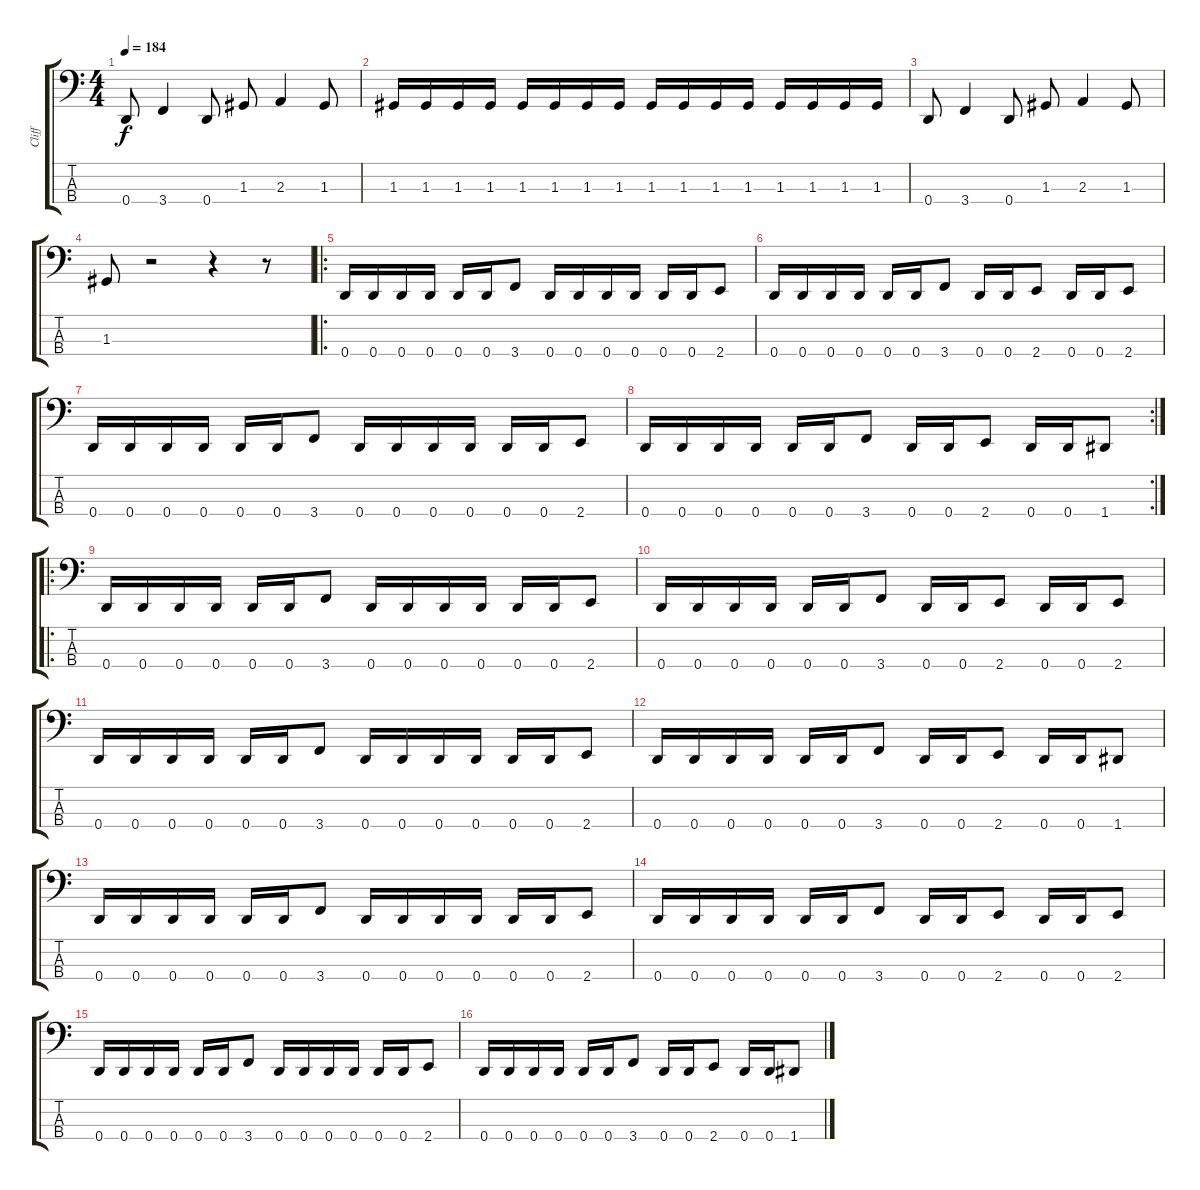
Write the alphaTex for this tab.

\track ("Cliff" "Cliff") {instrument electricbassfinger}
\staff {score tabs}
\tuning (F2 C2 G1 D1) {hide}
\ts (4 4)
\tempo 184
\clef f4
\ks c
0.4.8{dy f} 3.4.4 0.4.8 1.3.8 2.3.4 1.3.8 |
1.3.16 1.3.16 1.3.16 1.3.16 1.3.16 1.3.16 1.3.16 1.3.16 1.3.16 1.3.16 1.3.16 1.3.16 1.3.16 1.3.16 1.3.16 1.3.16 |
0.4.8 3.4.4 0.4.8 1.3.8 2.3.4 1.3.8 |
1.3.8 r.2 r.4 r.8 |
\ro
0.4.16 0.4.16 0.4.16 0.4.16 0.4.16 0.4.16 3.4.8 0.4.16 0.4.16 0.4.16 0.4.16 0.4.16 0.4.16 2.4.8 |
0.4.16 0.4.16 0.4.16 0.4.16 0.4.16 0.4.16 3.4.8 0.4.16 0.4.16 2.4.8 0.4.16 0.4.16 2.4.8 |
0.4.16 0.4.16 0.4.16 0.4.16 0.4.16 0.4.16 3.4.8 0.4.16 0.4.16 0.4.16 0.4.16 0.4.16 0.4.16 2.4.8 |
\rc 2
0.4.16 0.4.16 0.4.16 0.4.16 0.4.16 0.4.16 3.4.8 0.4.16 0.4.16 2.4.8 0.4.16 0.4.16 1.4.8 |
\ro
0.4.16 0.4.16 0.4.16 0.4.16 0.4.16 0.4.16 3.4.8 0.4.16 0.4.16 0.4.16 0.4.16 0.4.16 0.4.16 2.4.8 |
0.4.16 0.4.16 0.4.16 0.4.16 0.4.16 0.4.16 3.4.8 0.4.16 0.4.16 2.4.8 0.4.16 0.4.16 2.4.8 |
0.4.16 0.4.16 0.4.16 0.4.16 0.4.16 0.4.16 3.4.8 0.4.16 0.4.16 0.4.16 0.4.16 0.4.16 0.4.16 2.4.8 |
0.4.16 0.4.16 0.4.16 0.4.16 0.4.16 0.4.16 3.4.8 0.4.16 0.4.16 2.4.8 0.4.16 0.4.16 1.4.8 |
0.4.16 0.4.16 0.4.16 0.4.16 0.4.16 0.4.16 3.4.8 0.4.16 0.4.16 0.4.16 0.4.16 0.4.16 0.4.16 2.4.8 |
0.4.16 0.4.16 0.4.16 0.4.16 0.4.16 0.4.16 3.4.8 0.4.16 0.4.16 2.4.8 0.4.16 0.4.16 2.4.8 |
0.4.16 0.4.16 0.4.16 0.4.16 0.4.16 0.4.16 3.4.8 0.4.16 0.4.16 0.4.16 0.4.16 0.4.16 0.4.16 2.4.8 |
0.4.16 0.4.16 0.4.16 0.4.16 0.4.16 0.4.16 3.4.8 0.4.16 0.4.16 2.4.8 0.4.16 0.4.16 1.4.8
